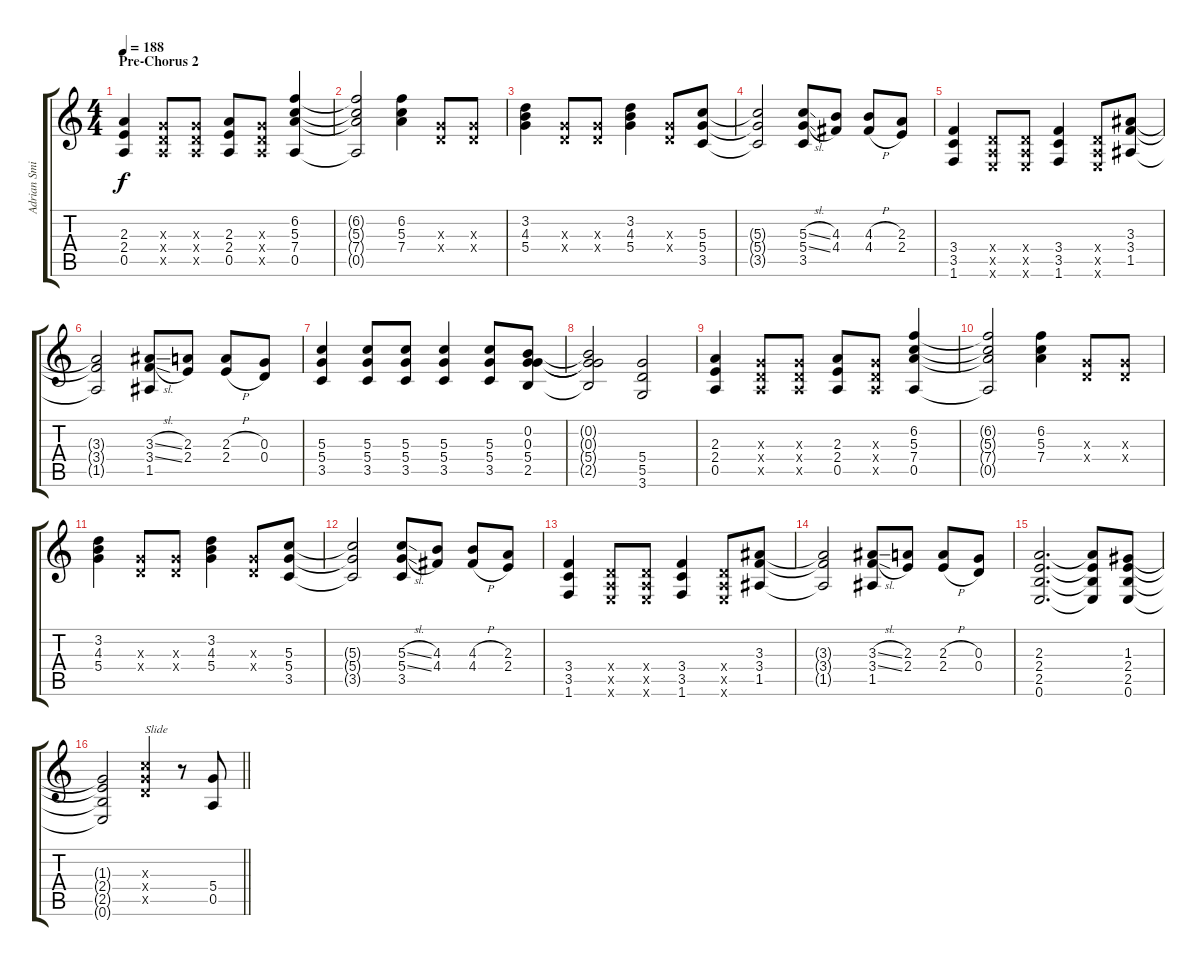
\track ("Adrian Smith" "Adrian Smi") {instrument distortionguitar}
\staff {score tabs}
\tuning (E4 B3 G3 D3 A2 E2) {hide}
\ts (4 4)
\section ("" "Pre-Chorus 2")
\tempo 188
\clef g2
\ks c
(2.3 2.4 0.5).4{dy f} (0.3{x} 0.4{x} 0.5{x}).8 (0.3{x} 0.4{x} 0.5{x}).8 (2.3 2.4 0.5).8 (0.3{x} 0.4{x} 0.5{x}).8 (6.2 5.3 7.4 0.5).4 |
(6.2{t} 5.3{t} 7.4{t} 0.5{t}).2 (6.2 5.3 7.4).4 (0.3{x} 0.4{x}).8 (0.3{x} 0.4{x}).8 |
(3.2 4.3 5.4).4 (0.3{x} 0.4{x}).8 (0.3{x} 0.4{x}).8 (3.2 4.3 5.4).4 (0.3{x} 0.4{x}).8 (5.3 5.4 3.5).8 |
(5.3{t} 5.4{t} 3.5{t}).2 (5.3{sl} 5.4{sl} 3.5).8 (4.3 4.4).8 (4.3{h} 4.4{h}).8 (2.3 2.4).8 |
(3.4 3.5 1.6).4 (0.4{x} 0.5{x} 0.6{x}).8 (0.4{x} 0.5{x} 0.6{x}).8 (3.4 3.5 1.6).4 (0.4{x} 0.5{x} 0.6{x}).8 (3.3 3.4 1.5).8 |
(3.3{t} 3.4{t} 1.5{t}).2 (3.3{sl} 3.4{sl} 1.5).8 (2.3 2.4).8 (2.3{h} 2.4{h}).8 (0.3 0.4).8 |
(5.3 5.4 3.5).4 (5.3 5.4 3.5).8 (5.3 5.4 3.5).8 (5.3 5.4 3.5).4 (5.3 5.4 3.5).8 (0.2 0.3 5.4 2.5).8 |
(0.2{t} 0.3{t} 5.4{t} 2.5{t}).2 (5.4 5.5 3.6).2 |
(2.3 2.4 0.5).4 (0.3{x} 0.4{x} 0.5{x}).8 (0.3{x} 0.4{x} 0.5{x}).8 (2.3 2.4 0.5).8 (0.3{x} 0.4{x} 0.5{x}).8 (6.2 5.3 7.4 0.5).4 |
(6.2{t} 5.3{t} 7.4{t} 0.5{t}).2 (6.2 5.3 7.4).4 (0.3{x} 0.4{x}).8 (0.3{x} 0.4{x}).8 |
(3.2 4.3 5.4).4 (0.3{x} 0.4{x}).8 (0.3{x} 0.4{x}).8 (3.2 4.3 5.4).4 (0.3{x} 0.4{x}).8 (5.3 5.4 3.5).8 |
(5.3{t} 5.4{t} 3.5{t}).2 (5.3{sl} 5.4{sl} 3.5).8 (4.3 4.4).8 (4.3{h} 4.4{h}).8 (2.3 2.4).8 |
(3.4 3.5 1.6).4 (0.4{x} 0.5{x} 0.6{x}).8 (0.4{x} 0.5{x} 0.6{x}).8 (3.4 3.5 1.6).4 (0.4{x} 0.5{x} 0.6{x}).8 (3.3 3.4 1.5).8 |
(3.3{t} 3.4{t} 1.5{t}).2 (3.3{sl} 3.4{sl} 1.5).8 (2.3 2.4).8 (2.3{h} 2.4{h}).8 (0.3 0.4).8 |
(2.3 2.4 2.5 0.6).2{d} (2.3{t} 2.4{t} 2.5{t} 0.6{t}).8 (1.3 2.4 2.5 0.6).8 |
\barLineRight lightlight
(1.3{t} 2.4{t} 2.5{t} 0.6{t}).2 (5.3{x} 5.4{x} 5.5{x}).4{txt "Slide"} r.8 (5.4 0.5).8
